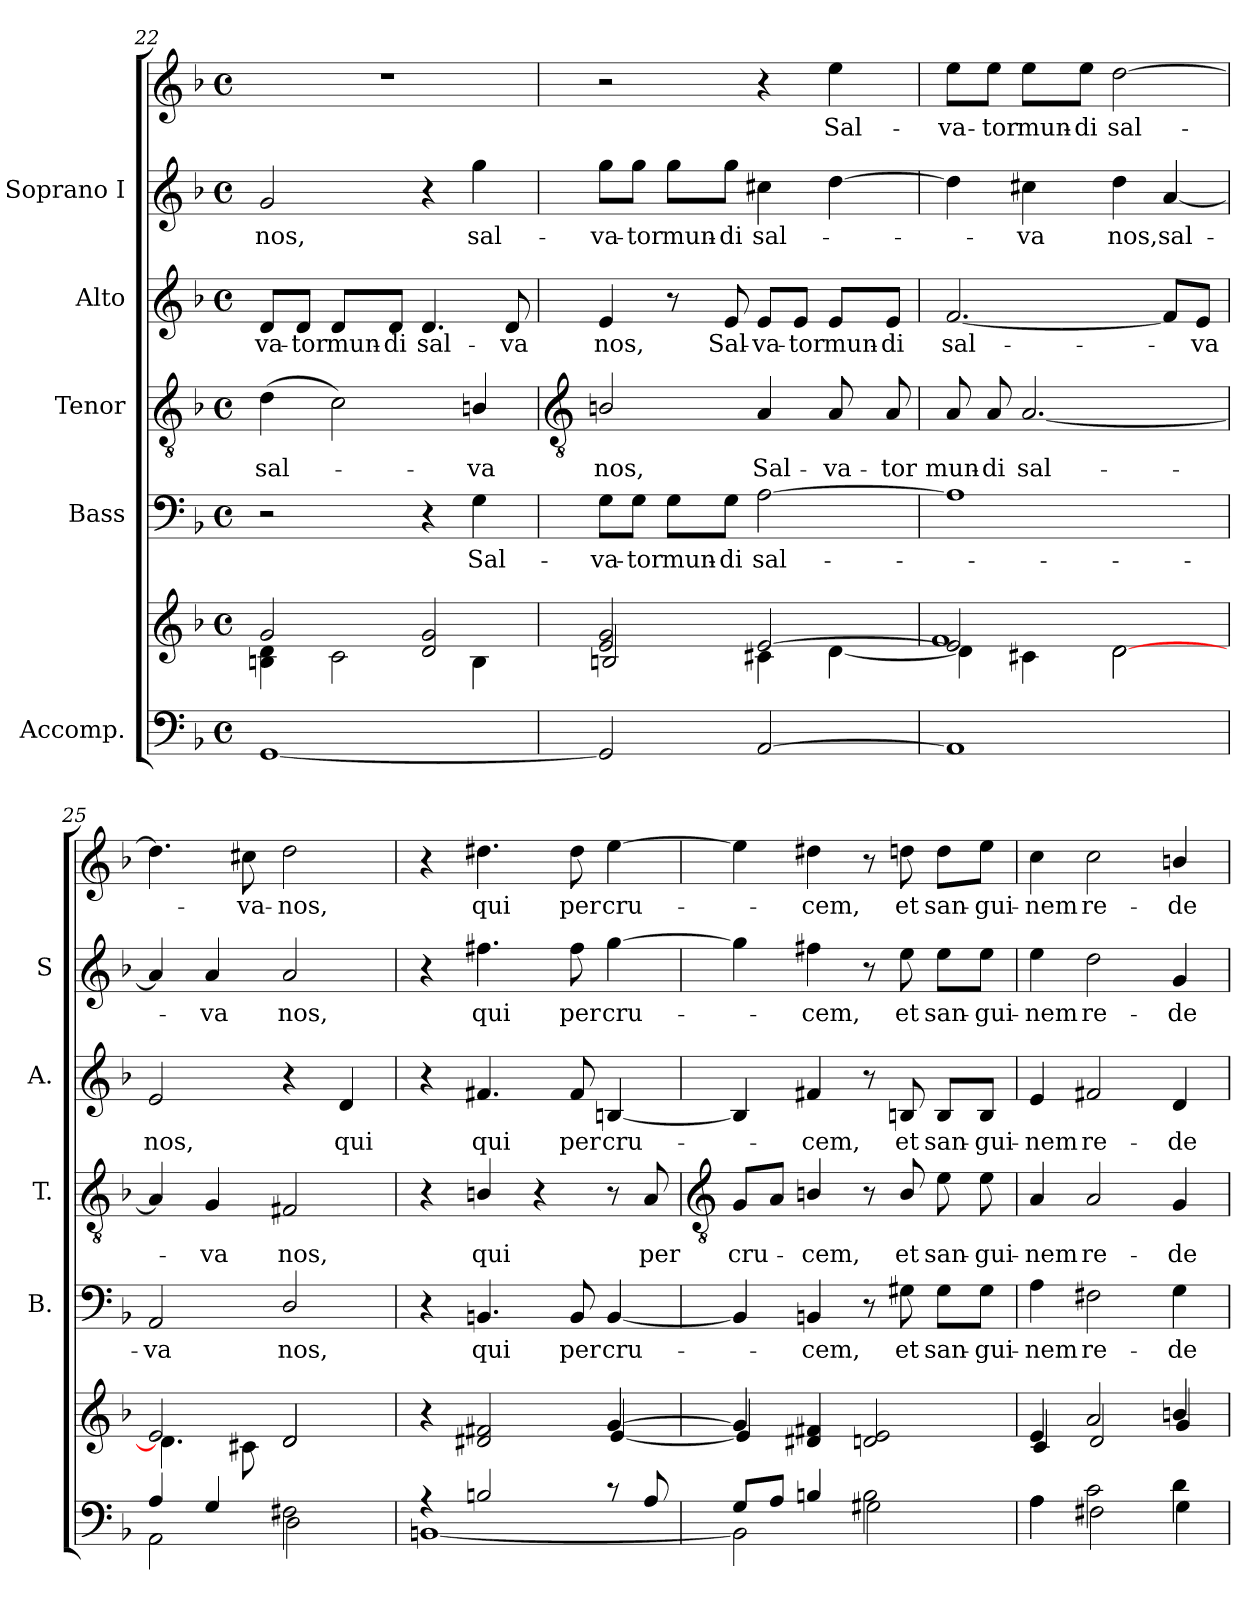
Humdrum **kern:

**kern	**kern	**kern	**text	**kern	**text	**kern	**text	**kern	**text	**kern	**text
*part5	*part5	*part4	*part4	*part3	*part3	*part2	*part2	*part1	*part1	*part1	*part1
*staff7	*staff6	*staff5	*staff5	*staff4	*staff4	*staff3	*staff3	*staff2	*staff2	*staff1	*staff1
*I"Accomp.	*	*I"Bass	*	*I"Tenor	*	*I"Alto	*	*I"Soprano I	*	*	*
*	*	*I'B.	*	*I'T.	*	*I'A.	*	*I'S	*	*	*
*clefF4	*clefG2	*clefF4	*	*clefGv2	*	*clefG2	*	*clefG2	*	*clefG2	*
*k[b-]	*k[b-]	*k[b-]	*	*k[b-]	*	*k[b-]	*	*k[b-]	*	*k[b-]	*
*F:	*F:	*F:	*	*F:	*	*F:	*	*F:	*	*F:	*
*M4/4	*M4/4	*M4/4	*	*M4/4	*	*M4/4	*	*M4/4	*	*M4/4	*
*met(c)	*met(c)	*met(c)	*	*met(c)	*	*met(c)	*	*met(c)	*	*met(c)	*
=22	=22	=22	=22	=22	=22	=22	=22	=22	=22	=22	=22
*	*^	*	*	*	*	*	*	*	*	*	*
!	!	!	!	!	!	!LO:LY:b	!	!LO:LY:b	!	!LO:LY:b	!	!
[1GG	2g/	4Bn\ 4d\	2r	.	(>4d	sal-	8d/L	-va-	2g	nos,	1r	.
!	!	!	!	!	!	!	!	!LO:LY:b	!	!	!	!
.	.	.	.	.	.	.	8d/J	-tor	.	.	.	.
!	!	!	!	!	!	!	!	!LO:LY:b	!	!	!	!
.	.	2c\	.	.	2c)	.	8d/L	mun-	.	.	.	.
!	!	!	!	!	!	!	!	!LO:LY:b	!	!	!	!
.	.	.	.	.	.	.	8d/J	-di	.	.	.	.
!	!	!	!	!	!	!	!	!LO:LY:b	!	!	!	!
.	2d/ 2g/	.	4r	.	.	.	4.d	sal-	4r	.	.	.
!	!	!	!	!LO:LY:b	!	!LO:LY:b	!	!	!	!LO:LY:b	!	!
.	.	4B\	4G	Sal-	4Bn/	va	.	.	4gg	sal-	.	.
!	!	!	!	!	!	!	!	!LO:LY:b	!	!	!	!
.	.	.	.	.	.	.	8d	-va	.	.	.	.
!!LO:LB:g=z
=23	=23	=23	=23	=23	=23	=23	=23	=23	=23	=23	=23	=23
*	*	*	*	*	*clefGv2	*	*	*	*	*	*	*
*^	*	*	*	*	*	*	*	*	*	*	*	*
!	!	!	!	!	!LO:LY:b	!	!LO:LY:b	!	!LO:LY:b	!	!LO:LY:b	!	!
2GG/]	1ryy	2e/ 2g/	2Bn/	8G\L	-va-	2Bn/	nos,	4e	nos,	8gg\L	-va-	2r	.
!	!	!	!	!	!LO:LY:b	!	!	!	!	!	!LO:LY:b	!	!
.	.	.	.	8G\J	-tor	.	.	.	.	8gg\J	-tor	.	.
!	!	!	!	!	!LO:LY:b	!	!	!	!	!	!LO:LY:b	!	!
.	.	.	.	8G\L	mun-	.	.	8r	.	8gg\L	mun-	.	.
!	!	!	!	!	!LO:LY:b	!	!	!	!LO:LY:b	!	!LO:LY:b	!	!
.	.	.	.	8G\J	-di	.	.	8e	Sal-	8gg\J	-di	.	.
!	!	!	!	!	!LO:LY:b	!	!LO:LY:b	!	!LO:LY:b	!	!LO:LY:b	!	!
[2AA/	.	[2e/	4c#X\	[2A	sal-	4A	Sal-	8e/L	-va-	4cc#X	sal-	4r	.
!	!	!	!	!	!	!	!	!	!LO:LY:b	!	!	!	!
.	.	.	.	.	.	.	.	8e/J	-tor	.	.	.	.
!	!	!	!	!	!	!	!LO:LY:b	!	!LO:LY:b	!	!	!	!LO:LY:b
.	.	.	[4d\	.	.	8A	-va-	8e/L	mun-	[4dd	.	4ee	-Sal-
!	!	!	!	!	!	!	!LO:LY:b	!	!LO:LY:b	!	!	!	!
.	.	.	.	.	.	8A	-tor	8e/J	-di	.	.	.	.
*v	*v	*	*	*	*	*	*	*	*	*	*	*	*
=24	=24	=24	=24	=24	=24	=24	=24	=24	=24	=24	=24	=24
*	*	*^	*	*	*	*	*	*	*	*	*	*
!	!	!	!	!	!	!	!LO:LY:b	!	!LO:LY:b	!	!	!	!LO:LY:b
1AA/]	2e/]	4d\]	1f\	1A]	.	8A	mun-	[2.f	sal-	4dd]	.	8ee\L	va-
!	!	!	!	!	!	!	!LO:LY:b	!	!	!	!	!	!LO:LY:b
.	.	.	.	.	.	8A	-di	.	.	.	.	8ee\J	-tor
!	!	!	!	!	!	!	!LO:LY:b	!	!	!	!LO:LY:b	!	!LO:LY:b
.	.	4c#X\	.	.	.	[2.A	sal-	.	.	4cc#X	va	8ee\L	mun-
!	!	!	!	!	!	!	!	!	!	!	!	!	!LO:LY:b
.	.	.	.	.	.	.	.	.	.	.	.	8ee\J	-di
!	!	!	!	!	!	!	!	!	!	!	!LO:LY:b	!	!LO:LY:b
.	[2d\	2d\	.	.	.	.	.	.	.	4dd	nos,	[2dd	sal-
!	!	!	!	!	!	!	!	!	!	!	!LO:LY:b	!	!
.	.	.	.	.	.	.	.	8f/L]	.	[4a	sal-	.	.
!	!	!	!	!	!	!	!	!	!LO:LY:b	!	!	!	!
.	.	.	.	.	.	.	.	8e/J	va	.	.	.	.
*	*	*v	*v	*	*	*	*	*	*	*	*	*	*
=25	=25	=25	=25	=25	=25	=25	=25	=25	=25	=25	=25	=25
*^	*	*	*	*	*	*	*	*	*	*	*	*
!	!	!	!	!	!LO:LY:b	!	!	!	!LO:LY:b	!	!	!	!
4A/	2AA\	2e/]	4.d\	2AA	va	4A]	.	2e	nos,	4a]	.	4.dd]	.
!	!	!	!	!	!	!	!LO:LY:b	!	!	!	!LO:LY:b	!	!
4G/	.	.	.	.	.	4G	va	.	.	4a	va	.	.
!	!	!	!	!	!	!	!	!	!	!	!	!	!LO:LY:b
.	.	.	8c#X\	.	.	.	.	.	.	.	.	8cc#X	va-
!	!	!	!	!	!LO:LY:b	!	!LO:LY:b	!	!	!	!LO:LY:b	!	!LO:LY:b
2F#X\	2D\	2d/	2d/	2D/	nos,	2F#X	nos,	4r	.	2a	nos,	2dd	-nos,
!	!	!	!	!	!	!	!	!	!LO:LY:b	!	!	!	!
.	.	.	.	.	.	.	.	4d	qui	.	.	.	.
=26	=26	=26	=26	=26	=26	=26	=26	=26	=26	=26	=26	=26	=26
4r	[1BBn\	4r	2ryy	4r	.	4r	.	4r	.	4r	.	4r	.
!	!	!	!	!	!LO:LY:b	!	!LO:LY:b	!	!LO:LY:b	!	!LO:LY:b	!	!LO:LY:b
2Bn/	.	2d#X/ 2f#X/	.	4.BBn	qui	4Bn/	qui	4.f#X	qui	4.ff#X	qui	4.dd#X	qui
.	.	.	4ryy	.	.	4r	.	.	.	.	.	.	.
!	!	!	!	!	!LO:LY:b	!	!	!	!LO:LY:b	!	!LO:LY:b	!	!LO:LY:b
.	.	.	.	8BB	per	.	.	8f#	per	8ff#	per	8dd#	per
!	!	!	!	!	!LO:LY:b	!	!	!	!LO:LY:b	!	!LO:LY:b	!	!LO:LY:b
8r	.	[4g/	[4e/	[4BB	cru-	8r	.	[4Bn	cru-	[4gg	cru-	[4ee	cru-
!	!	!	!	!	!	!	!LO:LY:b	!	!	!	!	!	!
8A/	.	.	.	.	.	8A	per	.	.	.	.	.	.
!!LO:LB:g=z
=27	=27	=27	=27	=27	=27	=27	=27	=27	=27	=27	=27	=27	=27
*	*	*	*	*	*	*clefGv2	*	*	*	*	*	*	*
!	!	!	!	!	!	!	!LO:LY:b	!	!	!	!	!	!
8G/L	2BB\]	4g/]	4e/]	4BB]	.	8GL	cru-	4B]	.	4gg]	.	4ee]	.
8A/J	.	.	.	.	.	8AJ	.	.	.	.	.	.	.
!	!	!	!	!	!LO:LY:b	!	!LO:LY:b	!	!LO:LY:b	!	!LO:LY:b	!	!LO:LY:b
4Bn/	.	4d#X/ 4f#X/	4ryy	4BBn	cem,	4Bn/	cem,	4f#X	cem,	4ff#X	-cem,	4dd#X	cem,
2B\	2G#X\	2dn/ 2e/	2ryy	8r	.	8r	.	8r	.	8r	.	8r	.
!	!	!	!	!	!LO:LY:b	!	!LO:LY:b	!	!LO:LY:b	!	!LO:LY:b	!	!LO:LY:b
.	.	.	.	8G#X	et	8B/	et	8Bn	et	8ee	et	8ddn	et
!	!	!	!	!	!LO:LY:b	!	!LO:LY:b	!	!LO:LY:b	!	!LO:LY:b	!	!LO:LY:b
.	.	.	.	8G#\L	san-	8e	san-	8B/L	san-	8ee\L	san-	8dd\L	san-
!	!	!	!	!	!LO:LY:b	!	!LO:LY:b	!	!LO:LY:b	!	!LO:LY:b	!	!LO:LY:b
.	.	.	.	8G#\J	-gui-	8e	-gui-	8B/J	-gui-	8ee\J	-gui-	8ee\J	-gui-
=28	=28	=28	=28	=28	=28	=28	=28	=28	=28	=28	=28	=28	=28
!	!	!	!	!	!LO:LY:b	!	!LO:LY:b	!	!LO:LY:b	!	!LO:LY:b	!	!LO:LY:b
4A\	4A\	4e/	4c/	4A	-nem	4A	-nem	4e	-nem	4ee	-nem	4cc	-nem
!	!	!	!	!	!LO:LY:b	!	!LO:LY:b	!	!LO:LY:b	!	!LO:LY:b	!	!LO:LY:b
2c\	2F#X\	2a/	2d/	2F#X	re-	2A	re-	2f#X	re-	2dd	re-	2cc	re-
!	!	!	!	!	!LO:LY:b	!	!LO:LY:b	!	!LO:LY:b	!	!LO:LY:b	!	!LO:LY:b
4d\	4G\	4bn/	4g/	4G	-de-	4G	-de-	4d	-de-	4g	-de-	4bn/	-de-
*v	*v	*	*	*	*	*	*	*	*	*	*	*	*
*	*v	*v	*	*	*	*	*	*	*	*	*	*
=	=	=	=	=	=	=	=	=	=	=	=
*-	*-	*-	*-	*-	*-	*-	*-	*-	*-	*-	*-
